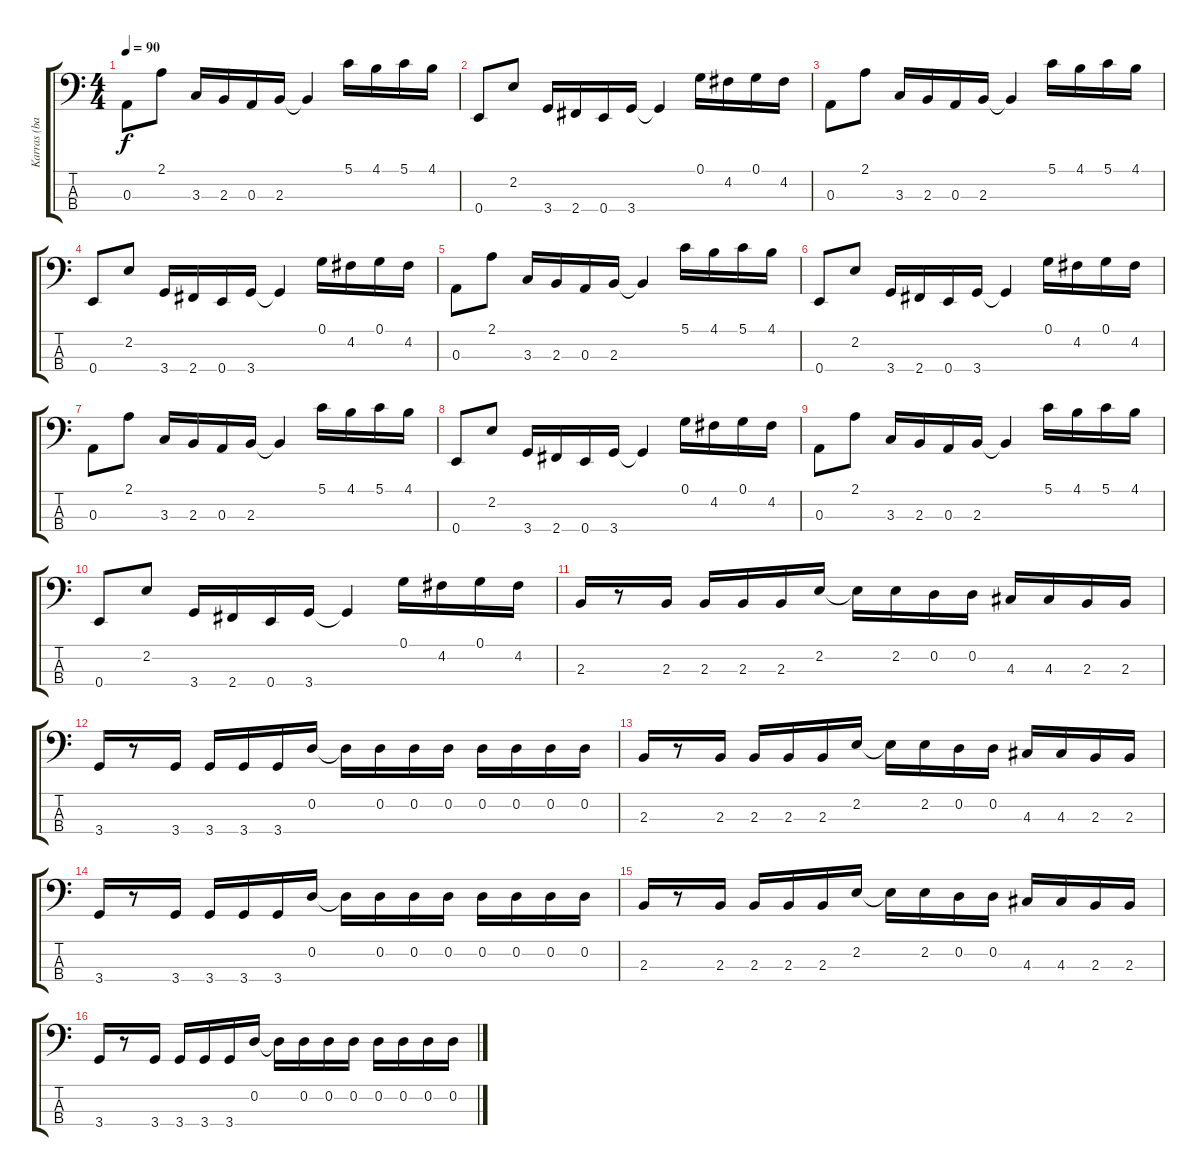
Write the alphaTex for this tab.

\track ("Karras (bass)" "Karras (ba") {instrument electricbassfinger}
\staff {score tabs}
\tuning (G2 D2 A1 E1) {hide}
\ts (4 4)
\tempo 90
\clef f4
\ks c
0.3.8{dy f} 2.1.8 3.3.16 2.3.16 0.3.16 2.3.16 2.3{t}.4 5.1.16 4.1.16 5.1.16 4.1.16 |
0.4.8 2.2.8 3.4.16 2.4.16 0.4.16 3.4.16 3.4{t}.4 0.1.16 4.2.16 0.1.16 4.2.16 |
0.3.8 2.1.8 3.3.16 2.3.16 0.3.16 2.3.16 2.3{t}.4 5.1.16 4.1.16 5.1.16 4.1.16 |
0.4.8 2.2.8 3.4.16 2.4.16 0.4.16 3.4.16 3.4{t}.4 0.1.16 4.2.16 0.1.16 4.2.16 |
0.3.8 2.1.8 3.3.16 2.3.16 0.3.16 2.3.16 2.3{t}.4 5.1.16 4.1.16 5.1.16 4.1.16 |
0.4.8 2.2.8 3.4.16 2.4.16 0.4.16 3.4.16 3.4{t}.4 0.1.16 4.2.16 0.1.16 4.2.16 |
0.3.8 2.1.8 3.3.16 2.3.16 0.3.16 2.3.16 2.3{t}.4 5.1.16 4.1.16 5.1.16 4.1.16 |
0.4.8 2.2.8 3.4.16 2.4.16 0.4.16 3.4.16 3.4{t}.4 0.1.16 4.2.16 0.1.16 4.2.16 |
0.3.8 2.1.8 3.3.16 2.3.16 0.3.16 2.3.16 2.3{t}.4 5.1.16 4.1.16 5.1.16 4.1.16 |
0.4.8 2.2.8 3.4.16 2.4.16 0.4.16 3.4.16 3.4{t}.4 0.1.16 4.2.16 0.1.16 4.2.16 |
2.3.16 r.8 2.3.16 2.3.16 2.3.16 2.3.16 2.2.16 2.2{t}.16 2.2.16 0.2.16 0.2.16 4.3.16 4.3.16 2.3.16 2.3.16 |
3.4.16 r.8 3.4.16 3.4.16 3.4.16 3.4.16 0.2.16 0.2{t}.16 0.2.16 0.2.16 0.2.16 0.2.16 0.2.16 0.2.16 0.2.16 |
2.3.16 r.8 2.3.16 2.3.16 2.3.16 2.3.16 2.2.16 2.2{t}.16 2.2.16 0.2.16 0.2.16 4.3.16 4.3.16 2.3.16 2.3.16 |
3.4.16 r.8 3.4.16 3.4.16 3.4.16 3.4.16 0.2.16 0.2{t}.16 0.2.16 0.2.16 0.2.16 0.2.16 0.2.16 0.2.16 0.2.16 |
2.3.16 r.8 2.3.16 2.3.16 2.3.16 2.3.16 2.2.16 2.2{t}.16 2.2.16 0.2.16 0.2.16 4.3.16 4.3.16 2.3.16 2.3.16 |
3.4.16 r.8 3.4.16 3.4.16 3.4.16 3.4.16 0.2.16 0.2{t}.16 0.2.16 0.2.16 0.2.16 0.2.16 0.2.16 0.2.16 0.2.16
